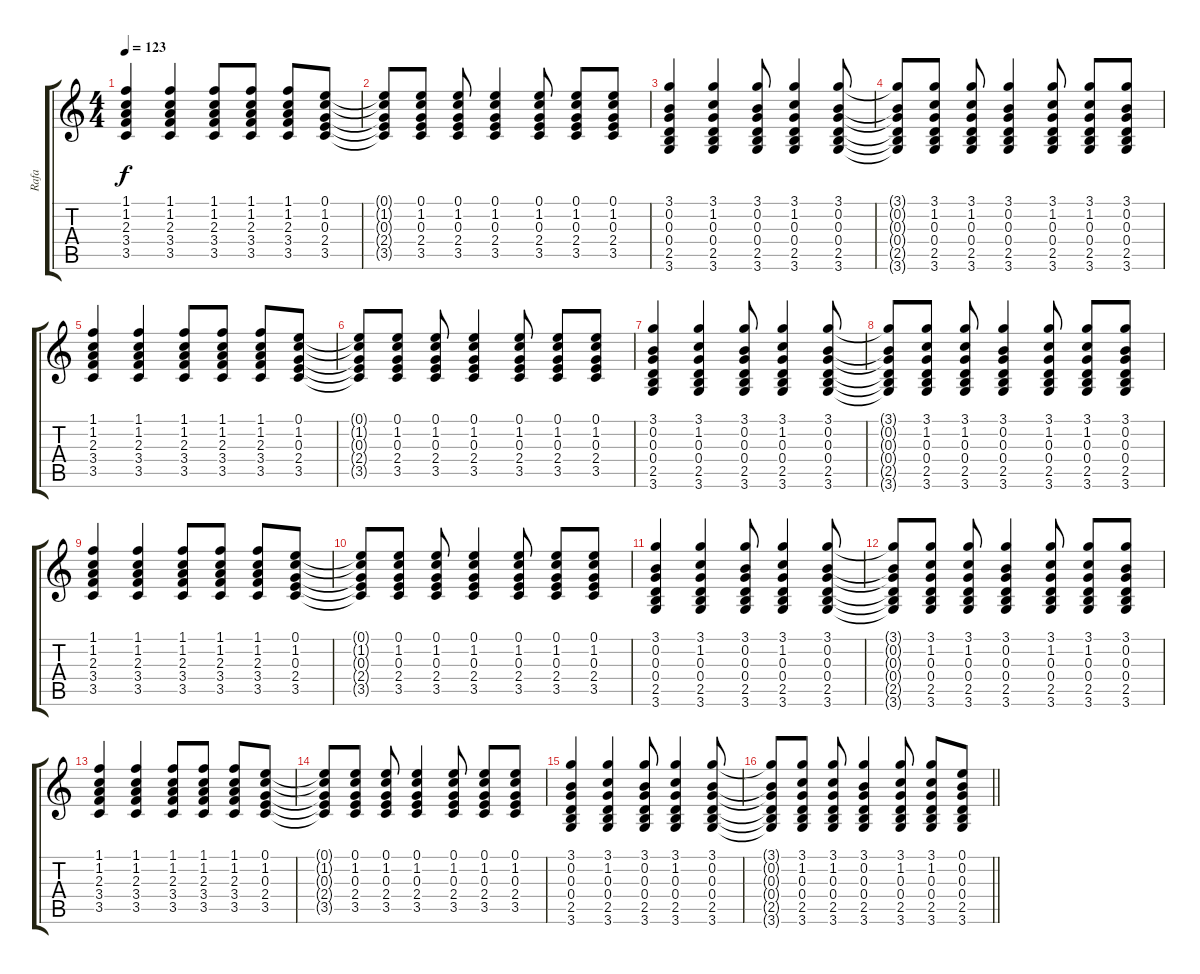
\track ("Rafa" "Rafa") {instrument distortionguitar}
\staff {score tabs}
\tuning (E4 B3 G3 D3 A2 E2) {hide}
\ts (4 4)
\tempo 123
\clef g2
\ks c
(1.1 1.2 2.3 3.4 3.5).4{dy f volume 8 instrument electricguitarjazz} (1.1 1.2 2.3 3.4 3.5).4 (1.1 1.2 2.3 3.4 3.5).8 (1.1 1.2 2.3 3.4 3.5).8 (1.1 1.2 2.3 3.4 3.5).8 (0.1 1.2 0.3 2.4 3.5).8 |
(0.1{t} 1.2{t} 0.3{t} 2.4{t} 3.5{t}).8 (0.1 1.2 0.3 2.4 3.5).8 (0.1 1.2 0.3 2.4 3.5).8 (0.1 1.2 0.3 2.4 3.5).4 (0.1 1.2 0.3 2.4 3.5).8 (0.1 1.2 0.3 2.4 3.5).8 (0.1 1.2 0.3 2.4 3.5).8 |
(3.1 0.2 0.3 0.4 2.5 3.6).4 (3.1 1.2 0.3 0.4 2.5 3.6).4 (3.1 0.2 0.3 0.4 2.5 3.6).8 (3.1 1.2 0.3 0.4 2.5 3.6).4 (3.1 0.2 0.3 0.4 2.5 3.6).8 |
(3.1{t} 0.2{t} 0.3{t} 0.4{t} 2.5{t} 3.6{t}).8 (3.1 1.2 0.3 0.4 2.5 3.6).8 (3.1 1.2 0.3 0.4 2.5 3.6).8 (3.1 0.2 0.3 0.4 2.5 3.6).4 (3.1 1.2 0.3 0.4 2.5 3.6).8 (3.1 1.2 0.3 0.4 2.5 3.6).8 (3.1 0.2 0.3 0.4 2.5 3.6).8 |
(1.1 1.2 2.3 3.4 3.5).4 (1.1 1.2 2.3 3.4 3.5).4 (1.1 1.2 2.3 3.4 3.5).8 (1.1 1.2 2.3 3.4 3.5).8 (1.1 1.2 2.3 3.4 3.5).8 (0.1 1.2 0.3 2.4 3.5).8 |
(0.1{t} 1.2{t} 0.3{t} 2.4{t} 3.5{t}).8 (0.1 1.2 0.3 2.4 3.5).8 (0.1 1.2 0.3 2.4 3.5).8 (0.1 1.2 0.3 2.4 3.5).4 (0.1 1.2 0.3 2.4 3.5).8 (0.1 1.2 0.3 2.4 3.5).8 (0.1 1.2 0.3 2.4 3.5).8 |
(3.1 0.2 0.3 0.4 2.5 3.6).4 (3.1 1.2 0.3 0.4 2.5 3.6).4 (3.1 0.2 0.3 0.4 2.5 3.6).8 (3.1 1.2 0.3 0.4 2.5 3.6).4 (3.1 0.2 0.3 0.4 2.5 3.6).8 |
(3.1{t} 0.2{t} 0.3{t} 0.4{t} 2.5{t} 3.6{t}).8 (3.1 1.2 0.3 0.4 2.5 3.6).8 (3.1 1.2 0.3 0.4 2.5 3.6).8 (3.1 0.2 0.3 0.4 2.5 3.6).4 (3.1 1.2 0.3 0.4 2.5 3.6).8 (3.1 1.2 0.3 0.4 2.5 3.6).8 (3.1 0.2 0.3 0.4 2.5 3.6).8 |
(1.1 1.2 2.3 3.4 3.5).4 (1.1 1.2 2.3 3.4 3.5).4 (1.1 1.2 2.3 3.4 3.5).8 (1.1 1.2 2.3 3.4 3.5).8 (1.1 1.2 2.3 3.4 3.5).8 (0.1 1.2 0.3 2.4 3.5).8 |
(0.1{t} 1.2{t} 0.3{t} 2.4{t} 3.5{t}).8 (0.1 1.2 0.3 2.4 3.5).8 (0.1 1.2 0.3 2.4 3.5).8 (0.1 1.2 0.3 2.4 3.5).4 (0.1 1.2 0.3 2.4 3.5).8 (0.1 1.2 0.3 2.4 3.5).8 (0.1 1.2 0.3 2.4 3.5).8 |
(3.1 0.2 0.3 0.4 2.5 3.6).4 (3.1 1.2 0.3 0.4 2.5 3.6).4 (3.1 0.2 0.3 0.4 2.5 3.6).8 (3.1 1.2 0.3 0.4 2.5 3.6).4 (3.1 0.2 0.3 0.4 2.5 3.6).8 |
(3.1{t} 0.2{t} 0.3{t} 0.4{t} 2.5{t} 3.6{t}).8 (3.1 1.2 0.3 0.4 2.5 3.6).8 (3.1 1.2 0.3 0.4 2.5 3.6).8 (3.1 0.2 0.3 0.4 2.5 3.6).4 (3.1 1.2 0.3 0.4 2.5 3.6).8 (3.1 1.2 0.3 0.4 2.5 3.6).8 (3.1 0.2 0.3 0.4 2.5 3.6).8 |
(1.1 1.2 2.3 3.4 3.5).4 (1.1 1.2 2.3 3.4 3.5).4 (1.1 1.2 2.3 3.4 3.5).8 (1.1 1.2 2.3 3.4 3.5).8 (1.1 1.2 2.3 3.4 3.5).8 (0.1 1.2 0.3 2.4 3.5).8 |
(0.1{t} 1.2{t} 0.3{t} 2.4{t} 3.5{t}).8 (0.1 1.2 0.3 2.4 3.5).8 (0.1 1.2 0.3 2.4 3.5).8 (0.1 1.2 0.3 2.4 3.5).4 (0.1 1.2 0.3 2.4 3.5).8 (0.1 1.2 0.3 2.4 3.5).8 (0.1 1.2 0.3 2.4 3.5).8 |
(3.1 0.2 0.3 0.4 2.5 3.6).4 (3.1 1.2 0.3 0.4 2.5 3.6).4 (3.1 0.2 0.3 0.4 2.5 3.6).8 (3.1 1.2 0.3 0.4 2.5 3.6).4 (3.1 0.2 0.3 0.4 2.5 3.6).8 |
\barLineRight lightlight
(3.1{t} 0.2{t} 0.3{t} 0.4{t} 2.5{t} 3.6{t}).8 (3.1 1.2 0.3 0.4 2.5 3.6).8 (3.1 1.2 0.3 0.4 2.5 3.6).8 (3.1 0.2 0.3 0.4 2.5 3.6).4 (3.1 1.2 0.3 0.4 2.5 3.6).8 (3.1 1.2 0.3 0.4 2.5 3.6).8 (0.1 0.2 0.3 0.4 2.5 3.6).8
